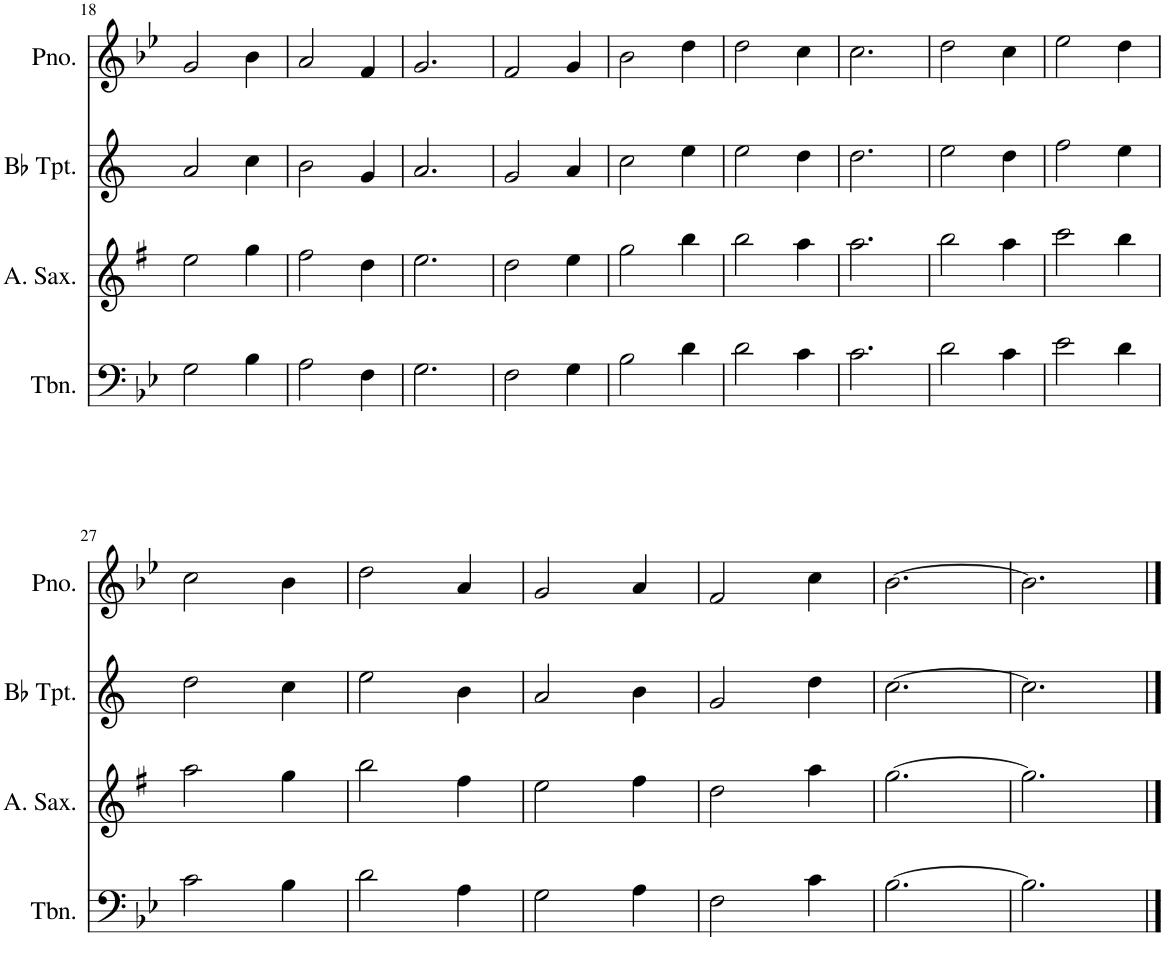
**kern	**kern	**kern	**kern
*part4	*part3	*part2	*part1
*staff4	*staff3	*staff2	*staff1
*I"Trombone	*I"Alto Saxophone	*I"Bb Trumpet	*I"Piano
*I'Tbn.	*I'A. Sax.	*I'Bb Tpt.	*I'Pno.
!!LO:PB:g=z
*clefF4	*clefG2	*clefG2	*clefG2
*	*Trd5c9	*Trd1c2	*
*k[b-e-]	*k[f#]	*k[]	*k[b-e-]
*M3/4	*M3/4	*M3/4	*M3/4
=18	=18	=18	=18
2G\	2ee\	2a/	2g/
4B-\	4gg\	4cc\	4b-\
=19	=19	=19	=19
2A\	2ff#\	2b\	2a/
4F\	4dd\	4g/	4f/
=20	=20	=20	=20
2.G\	2.ee\	2.a/	2.g/
=21	=21	=21	=21
2F\	2dd\	2g/	2f/
4G\	4ee\	4a/	4g/
=22	=22	=22	=22
2B-\	2gg\	2cc\	2b-\
4d\	4bb\	4ee\	4dd\
=23	=23	=23	=23
2d\	2bb\	2ee\	2dd\
4c\	4aa\	4dd\	4cc\
=24	=24	=24	=24
2.c\	2.aa\	2.dd\	2.cc\
=25	=25	=25	=25
2d\	2bb\	2ee\	2dd\
4c\	4aa\	4dd\	4cc\
=26	=26	=26	=26
2e-\	2ccc\	2ff\	2ee-\
4d\	4bb\	4ee\	4dd\
!!LO:LB:g=z
=27	=27	=27	=27
2c\	2aa\	2dd\	2cc\
4B-\	4gg\	4cc\	4b-\
=28	=28	=28	=28
2d\	2bb\	2ee\	2dd\
4A\	4ff#\	4b\	4a/
=29	=29	=29	=29
2G\	2ee\	2a/	2g/
4A\	4ff#\	4b\	4a/
=30	=30	=30	=30
2F\	2dd\	2g/	2f/
4c\	4aa\	4dd\	4cc\
=31	=31	=31	=31
[2.B-\	[2.gg\	[2.cc\	[2.b-\
=32	=32	=32	=32
2.B-\]	2.gg\]	2.cc\]	2.b-\]
==	==	==	==
*-	*-	*-	*-
